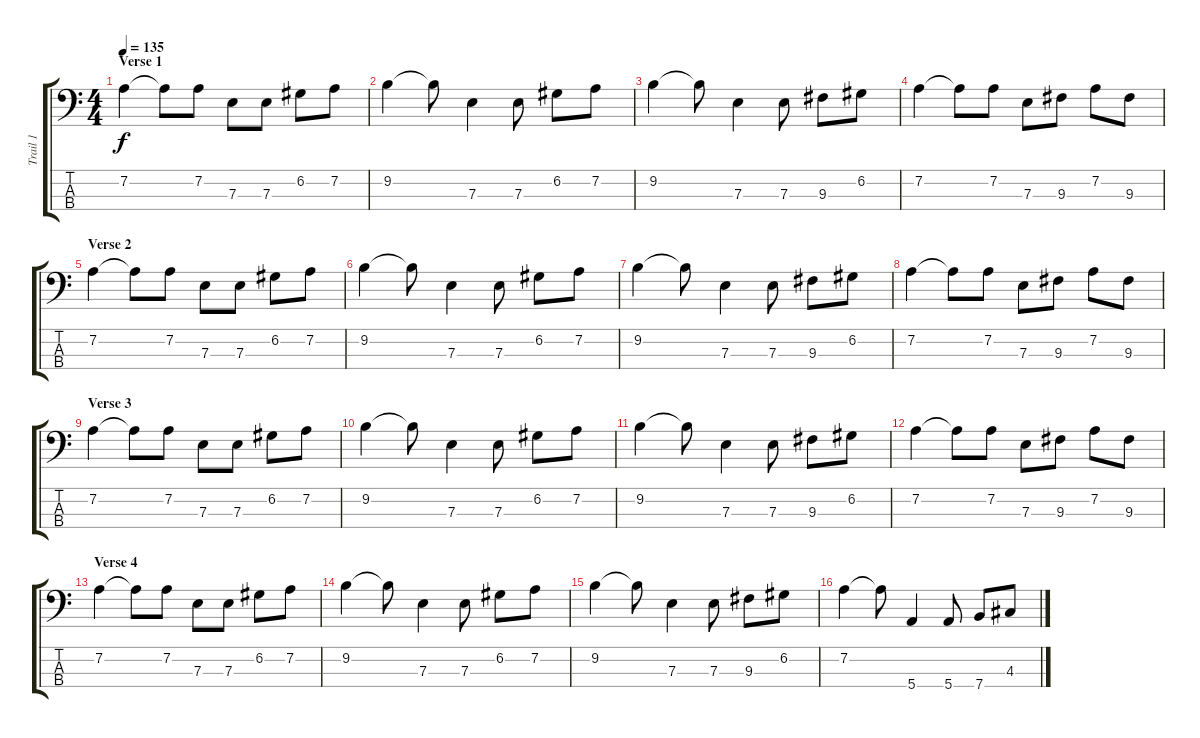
\track ("Trail 1" "Trail 1") {instrument electricbassfinger}
\staff {score tabs}
\tuning (G2 D2 A1 E1) {hide}
\ts (4 4)
\section ("" "Verse 1")
\tempo 135
\clef f4
\ks c
7.2.4{dy f instrument electricbassfinger} 7.2{t}.8 7.2.8 7.3.8 7.3.8 6.2.8 7.2.8 |
9.2.4 9.2{t}.8 7.3.4 7.3.8 6.2.8 7.2.8 |
9.2.4 9.2{t}.8 7.3.4 7.3.8 9.3.8 6.2.8 |
7.2.4 7.2{t}.8 7.2.8 7.3.8 9.3.8 7.2.8 9.3.8 |
\section ("" "Verse 2")
7.2.4 7.2{t}.8 7.2.8 7.3.8 7.3.8 6.2.8 7.2.8 |
9.2.4 9.2{t}.8 7.3.4 7.3.8 6.2.8 7.2.8 |
9.2.4 9.2{t}.8 7.3.4 7.3.8 9.3.8 6.2.8 |
7.2.4 7.2{t}.8 7.2.8 7.3.8 9.3.8 7.2.8 9.3.8 |
\section ("" "Verse 3")
7.2.4 7.2{t}.8 7.2.8 7.3.8 7.3.8 6.2.8 7.2.8 |
9.2.4 9.2{t}.8 7.3.4 7.3.8 6.2.8 7.2.8 |
9.2.4 9.2{t}.8 7.3.4 7.3.8 9.3.8 6.2.8 |
7.2.4 7.2{t}.8 7.2.8 7.3.8 9.3.8 7.2.8 9.3.8 |
\section ("" "Verse 4")
7.2.4 7.2{t}.8 7.2.8 7.3.8 7.3.8 6.2.8 7.2.8 |
9.2.4 9.2{t}.8 7.3.4 7.3.8 6.2.8 7.2.8 |
9.2.4 9.2{t}.8 7.3.4 7.3.8 9.3.8 6.2.8 |
7.2.4 7.2{t}.8 5.4.4 5.4.8 7.4.8 4.3.8
